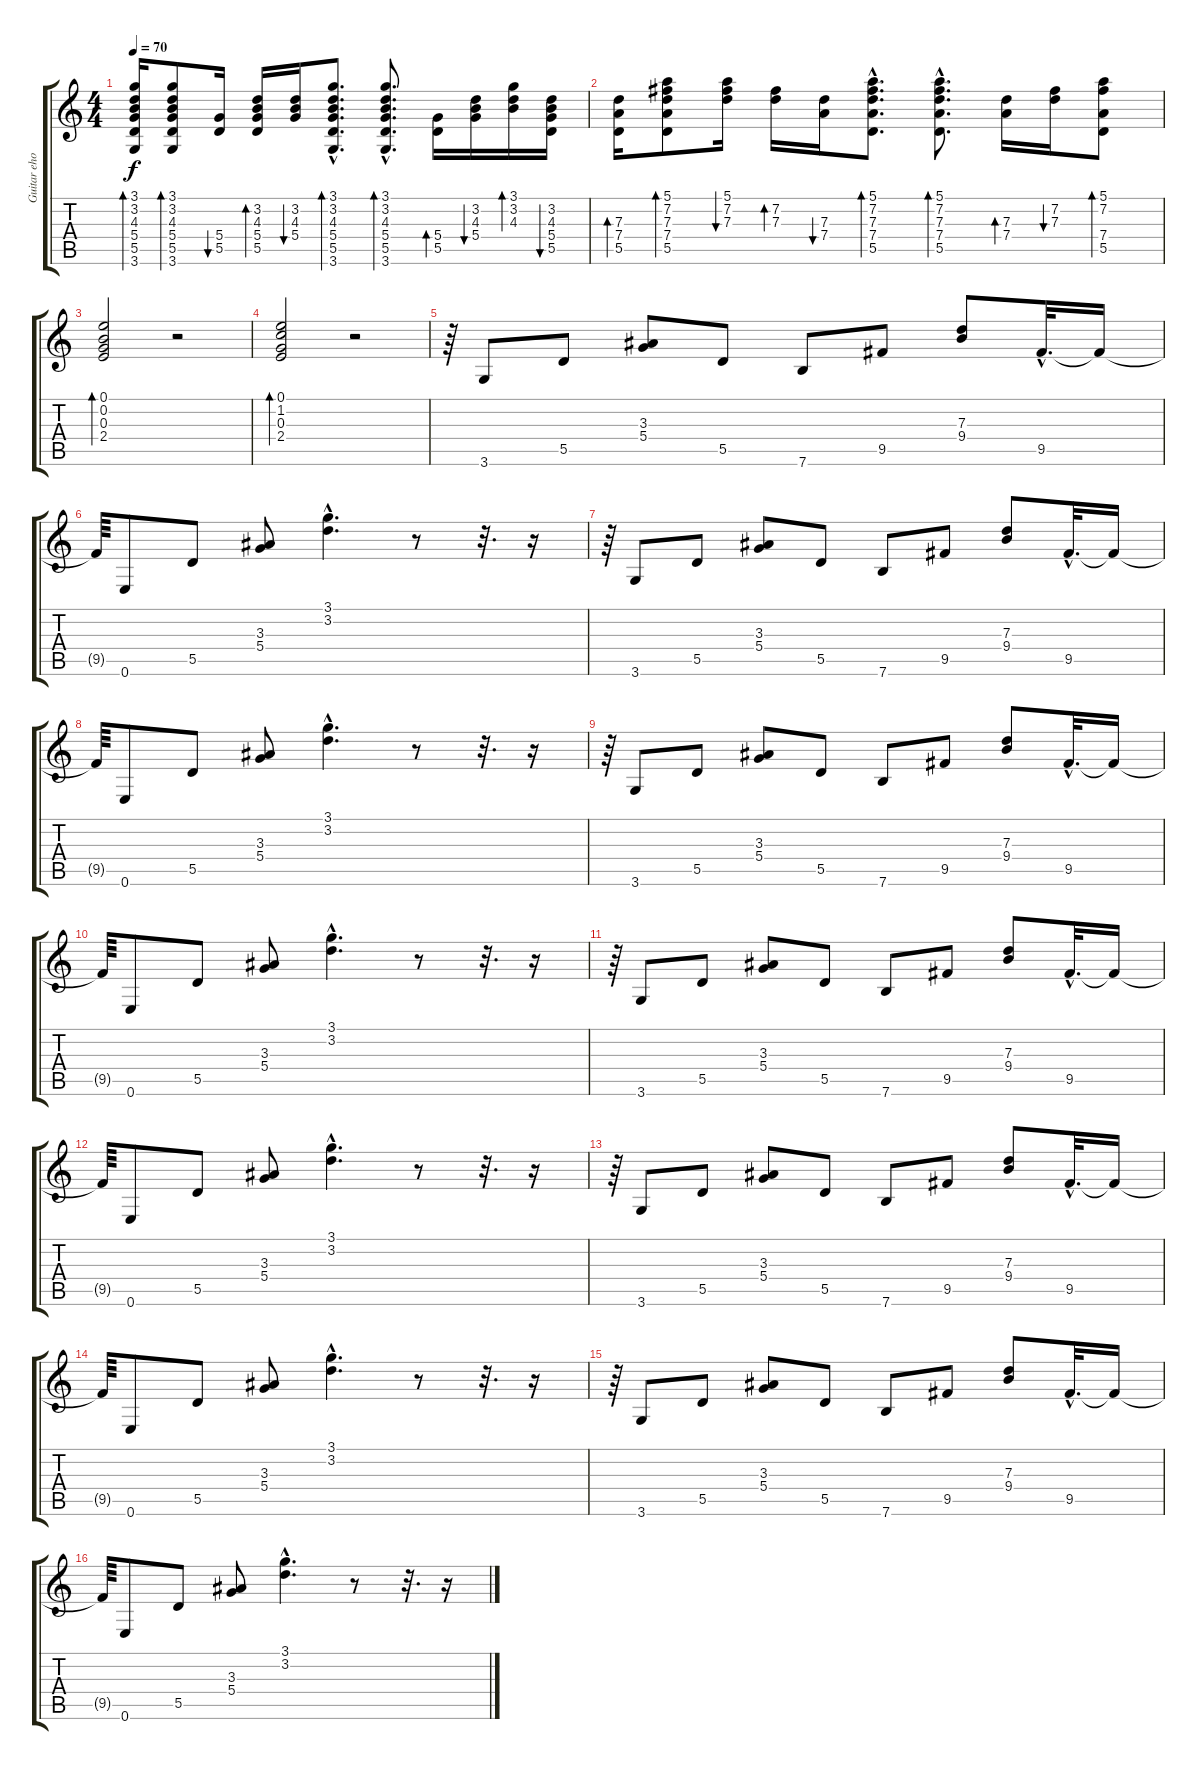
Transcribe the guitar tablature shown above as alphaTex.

\track ("Guitar eho" "Guitar eho") {instrument acousticguitarsteel}
\staff {score tabs}
\tuning (E4 B3 G3 D3 A2 E2) {hide}
\ts (4 4)
\tempo 70
\clef g2
\ks c
(3.1 3.2 4.3 5.4 5.5 3.6).16{bd 30 dy f} (3.1 3.2 4.3 5.4 5.5 3.6).8{bd 30} (5.4 5.5).16{bu 30} (3.2 4.3 5.4 5.5).16{bd 30} (3.2 4.3 5.4).16{bu 30} (3.1{hac} 3.2{hac} 4.3{hac} 5.4{hac} 5.5{hac} 3.6{hac}).8{d bd 30} (3.1{hac} 3.2{hac} 4.3{hac} 5.4{hac} 5.5{hac} 3.6{hac}).8{d bd 30} (5.4 5.5).16{bd 30} (3.2 4.3 5.4).16{bu 30} (3.1 3.2 4.3).16{bd 30} (3.2 4.3 5.4 5.5).16{bu 30} |
(7.3 7.4 5.5).16{bd 30} (5.1 7.2 7.3 7.4 5.5).8{bd 30} (5.1 7.2 7.3).16{bu 30} (7.2 7.3).16{bd 30} (7.3 7.4).16{bu 30} (5.1{hac} 7.2{hac} 7.3{hac} 7.4{hac} 5.5{hac}).8{d bd 30} (5.1{hac} 7.2{hac} 7.3{hac} 7.4{hac} 5.5{hac}).8{d bd 30} (7.3 7.4).16{bd 30} (7.2 7.3).16{bu 30} (5.1 7.2 7.4 5.5).8{bd 30} |
(0.1 0.2 0.3 2.4).2{bd 120} r.2 |
(0.1 1.2 0.3 2.4).2{bd 120} r.2 |
r.64{balance 0} 3.6.8 5.5.8 (3.3 5.4).8 5.5.8 7.6.8 9.5.8 (7.3 9.4).8 9.5{hac}.32{d} 9.5{t}.16 |
9.5{t}.64 0.6.8 5.5.8 (3.3 5.4).8 (3.1{hac} 3.2{hac}).4{d} r.8 r.32{d} r.16 |
r.64 3.6.8 5.5.8 (3.3 5.4).8 5.5.8 7.6.8 9.5.8 (7.3 9.4).8 9.5{hac}.32{d} 9.5{t}.16 |
9.5{t}.64 0.6.8 5.5.8 (3.3 5.4).8 (3.1{hac} 3.2{hac}).4{d} r.8 r.32{d} r.16 |
r.64 3.6.8 5.5.8 (3.3 5.4).8 5.5.8 7.6.8 9.5.8 (7.3 9.4).8 9.5{hac}.32{d} 9.5{t}.16 |
9.5{t}.64 0.6.8 5.5.8 (3.3 5.4).8 (3.1{hac} 3.2{hac}).4{d} r.8 r.32{d} r.16 |
r.64 3.6.8 5.5.8 (3.3 5.4).8 5.5.8 7.6.8 9.5.8 (7.3 9.4).8 9.5{hac}.32{d} 9.5{t}.16 |
9.5{t}.64 0.6.8 5.5.8 (3.3 5.4).8 (3.1{hac} 3.2{hac}).4{d} r.8 r.32{d} r.16 |
r.64 3.6.8 5.5.8 (3.3 5.4).8 5.5.8 7.6.8 9.5.8 (7.3 9.4).8 9.5{hac}.32{d} 9.5{t}.16 |
9.5{t}.64 0.6.8 5.5.8 (3.3 5.4).8 (3.1{hac} 3.2{hac}).4{d} r.8 r.32{d} r.16 |
r.64 3.6.8 5.5.8 (3.3 5.4).8 5.5.8 7.6.8 9.5.8 (7.3 9.4).8 9.5{hac}.32{d} 9.5{t}.16 |
9.5{t}.64 0.6.8 5.5.8 (3.3 5.4).8 (3.1{hac} 3.2{hac}).4{d} r.8 r.32{d} r.16
